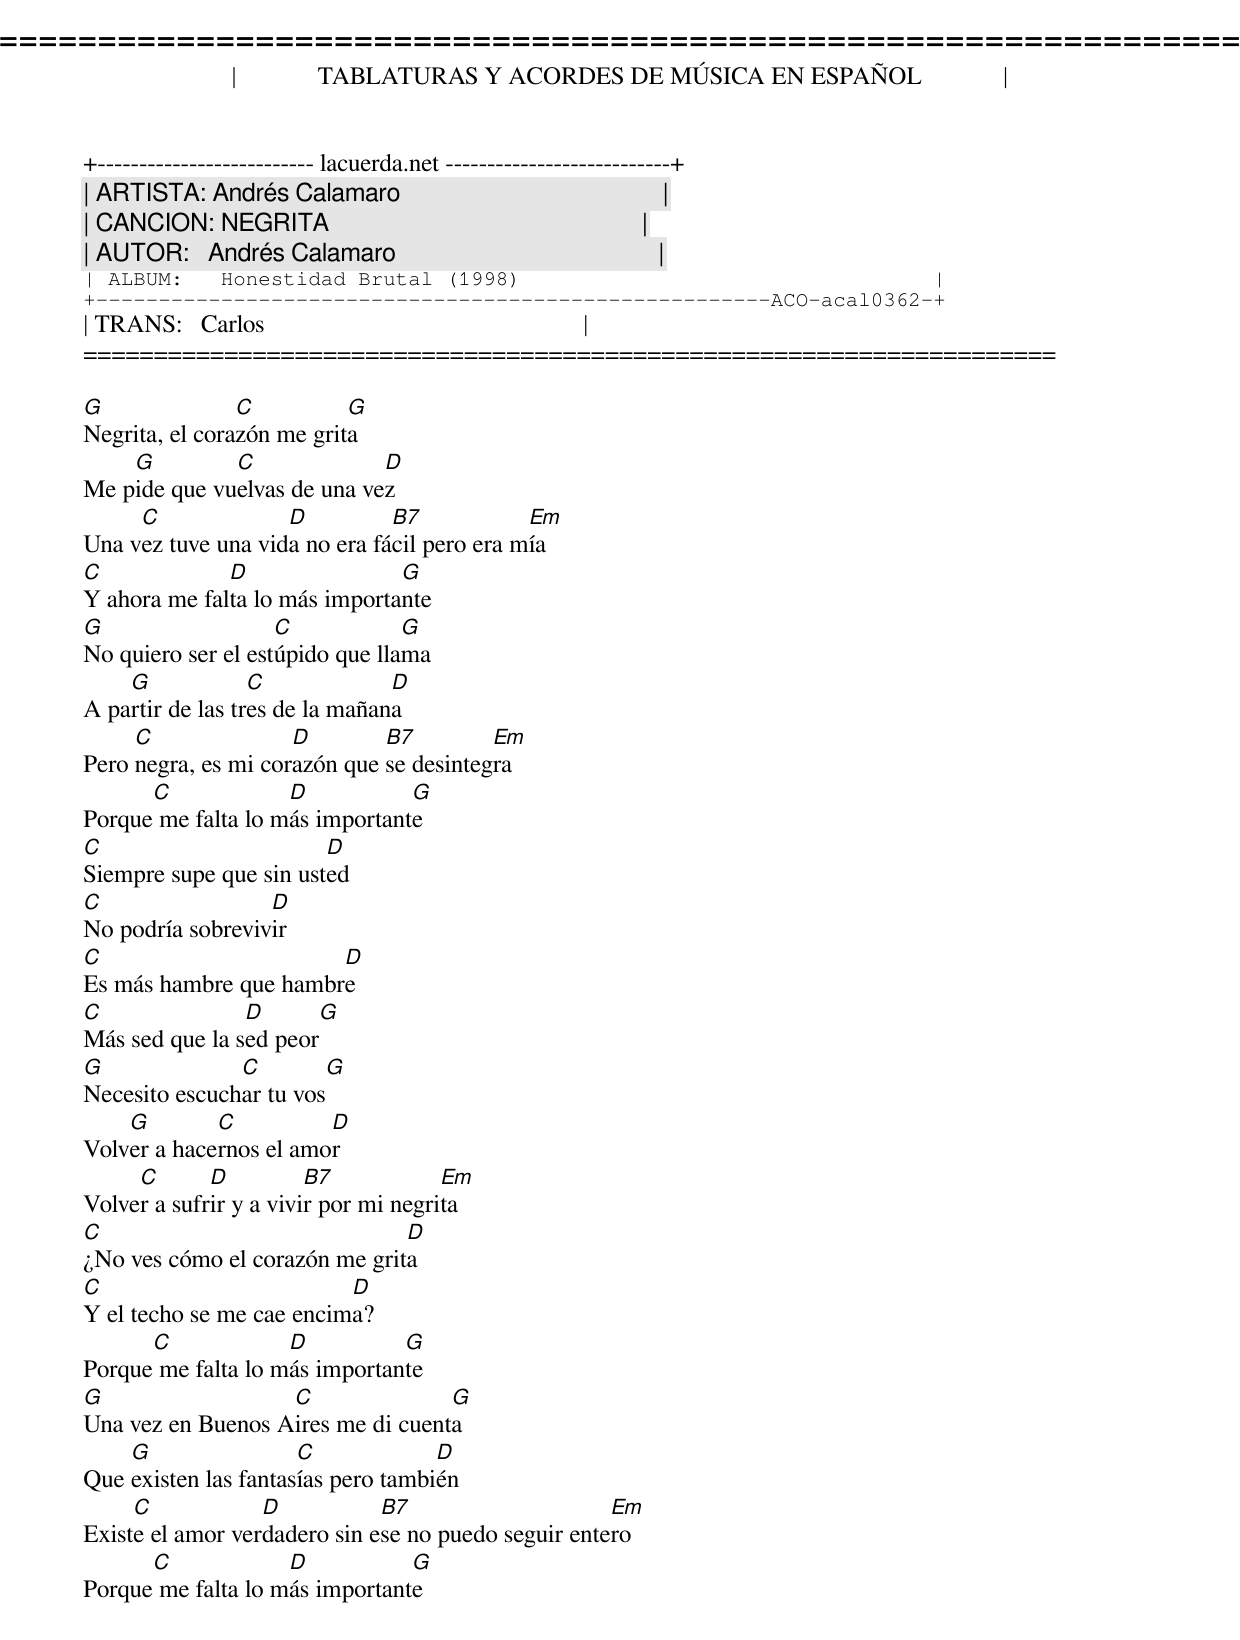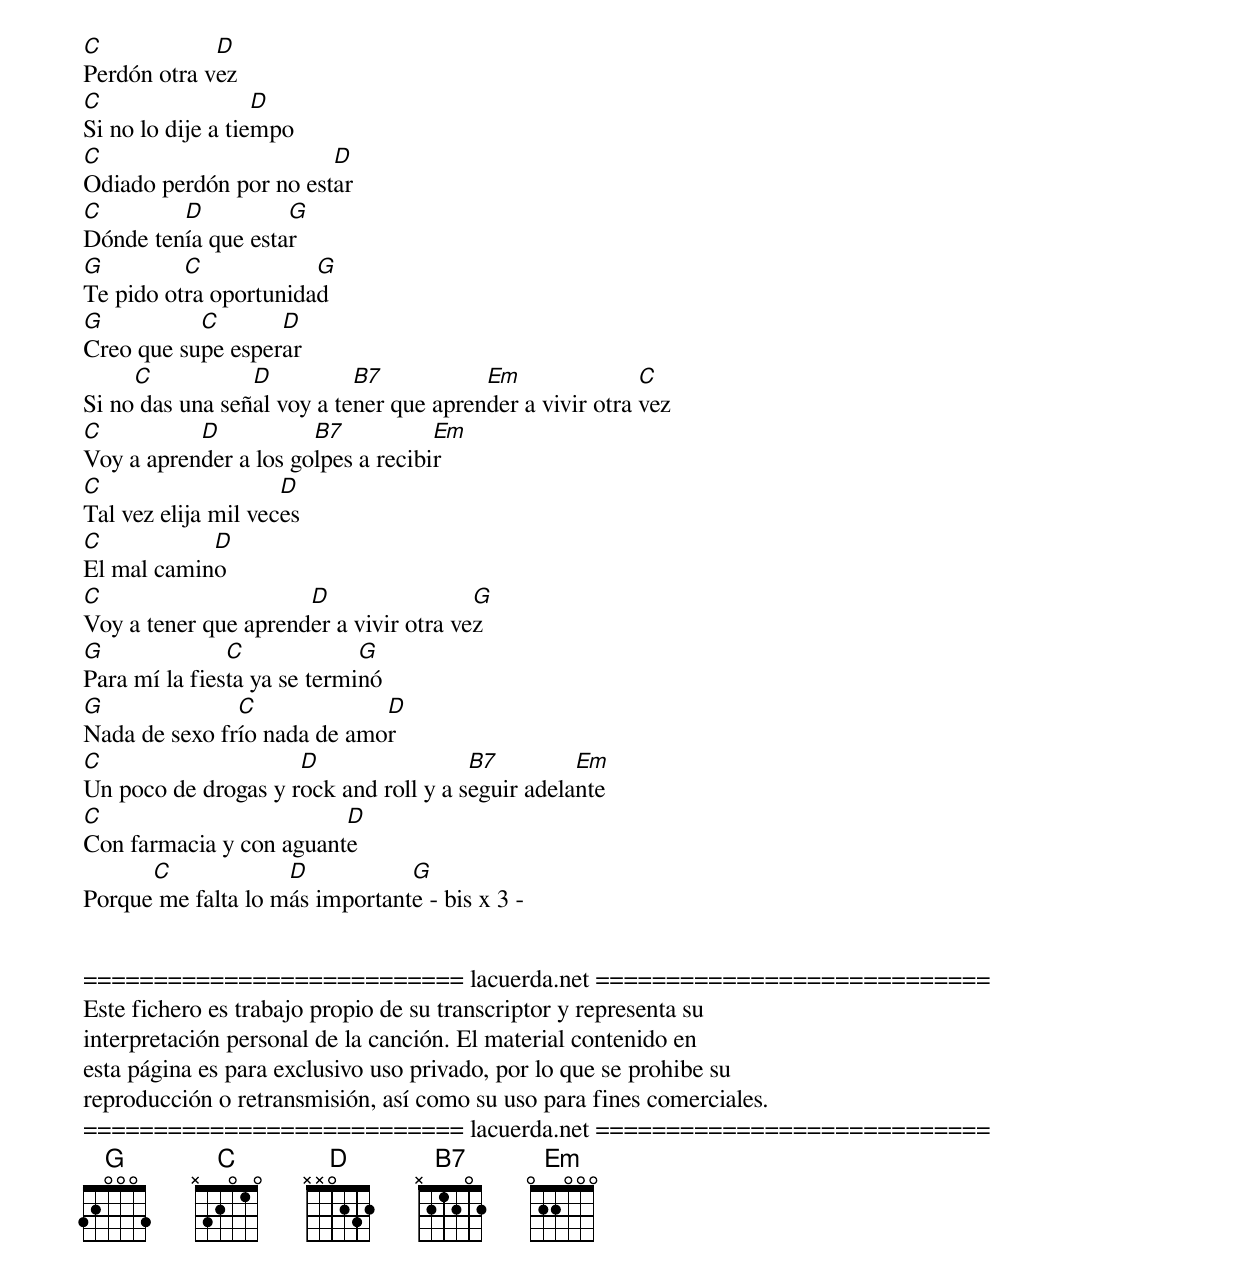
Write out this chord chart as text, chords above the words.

=====================================================================
|             TABLATURAS Y ACORDES DE MÚSICA EN ESPAÑOL             |
+-------------------------- lacuerda.net ---------------------------+
| ARTISTA: Andrés Calamaro                                          |
| CANCION: NEGRITA                                                  |
| AUTOR:   Andrés Calamaro                                          |
| ALBUM:   Honestidad Brutal (1998)                                 |
+------------------------------------------------------ACO-acal0362-+
| TRANS:   Carlos                                                   |
=====================================================================

G               C          G
Negrita, el corazón me grita
    G         C              D
Me pide que vuelvas de una vez
     C              D          B7            Em
Una vez tuve una vida no era fácil pero era mía
C             D                G
Y ahora me falta lo más importante
G                   C            G
No quiero ser el estúpido que llama
    G             C             D
A partir de las tres de la mañana
     C               D        B7         Em
Pero negra, es mi corazón que se desintegra
      C             D           G
Porque me falta lo más importante
C                       D
Siempre supe que sin usted
C                 D
No podría sobrevivir
C                      D
Es más hambre que hambre
C               D      G
Más sed que la sed peor
G              C        G
Necesito escuchar tu vos
    G        C          D
Volver a hacernos el amor
     C       D          B7            Em
Volver a sufrir y a vivir por mi negrita
C                              D
¿No ves cómo el corazón me grita
C                         D
Y el techo se me cae encima?
      C             D          G
Porque me falta lo más importante
G                  C               G
Una vez en Buenos Aires me di cuenta
    G                 C             D
Que existen las fantasías pero también
     C            D           B7                     Em
Existe el amor verdadero sin ese no puedo seguir entero
      C             D           G
Porque me falta lo más importante
C            D
Perdón otra vez
C                  D
Si no lo dije a tiempo
C                       D
Odiado perdón por no estar
C        D          G
Dónde tenía que estar
G         C            G
Te pido otra oportunidad
G          C       D
Creo que supe esperar
     C           D          B7           Em               C
Si no das una señal voy a tener que aprender a vivir otra vez
C          D           B7           Em
Voy a aprender a los golpes a recibir
C                    D
Tal vez elija mil veces
C           D
El mal camino
C                     D                 G
Voy a tener que aprender a vivir otra vez
G              C             G
Para mí la fiesta ya se terminó
G              C             D
Nada de sexo frío nada de amor
C                    D                 B7         Em
Un poco de drogas y rock and roll y a seguir adelante
C                        D
Con farmacia y con aguante
      C             D           G
Porque me falta lo más importante - bis x 3 -


=========================== lacuerda.net ============================
Este fichero es trabajo propio de su transcriptor y representa su
interpretación personal de la canción. El material contenido en
esta página es para exclusivo uso privado, por lo que se prohibe su
reproducción o retransmisión, así como su uso para fines comerciales.
=========================== lacuerda.net ============================
